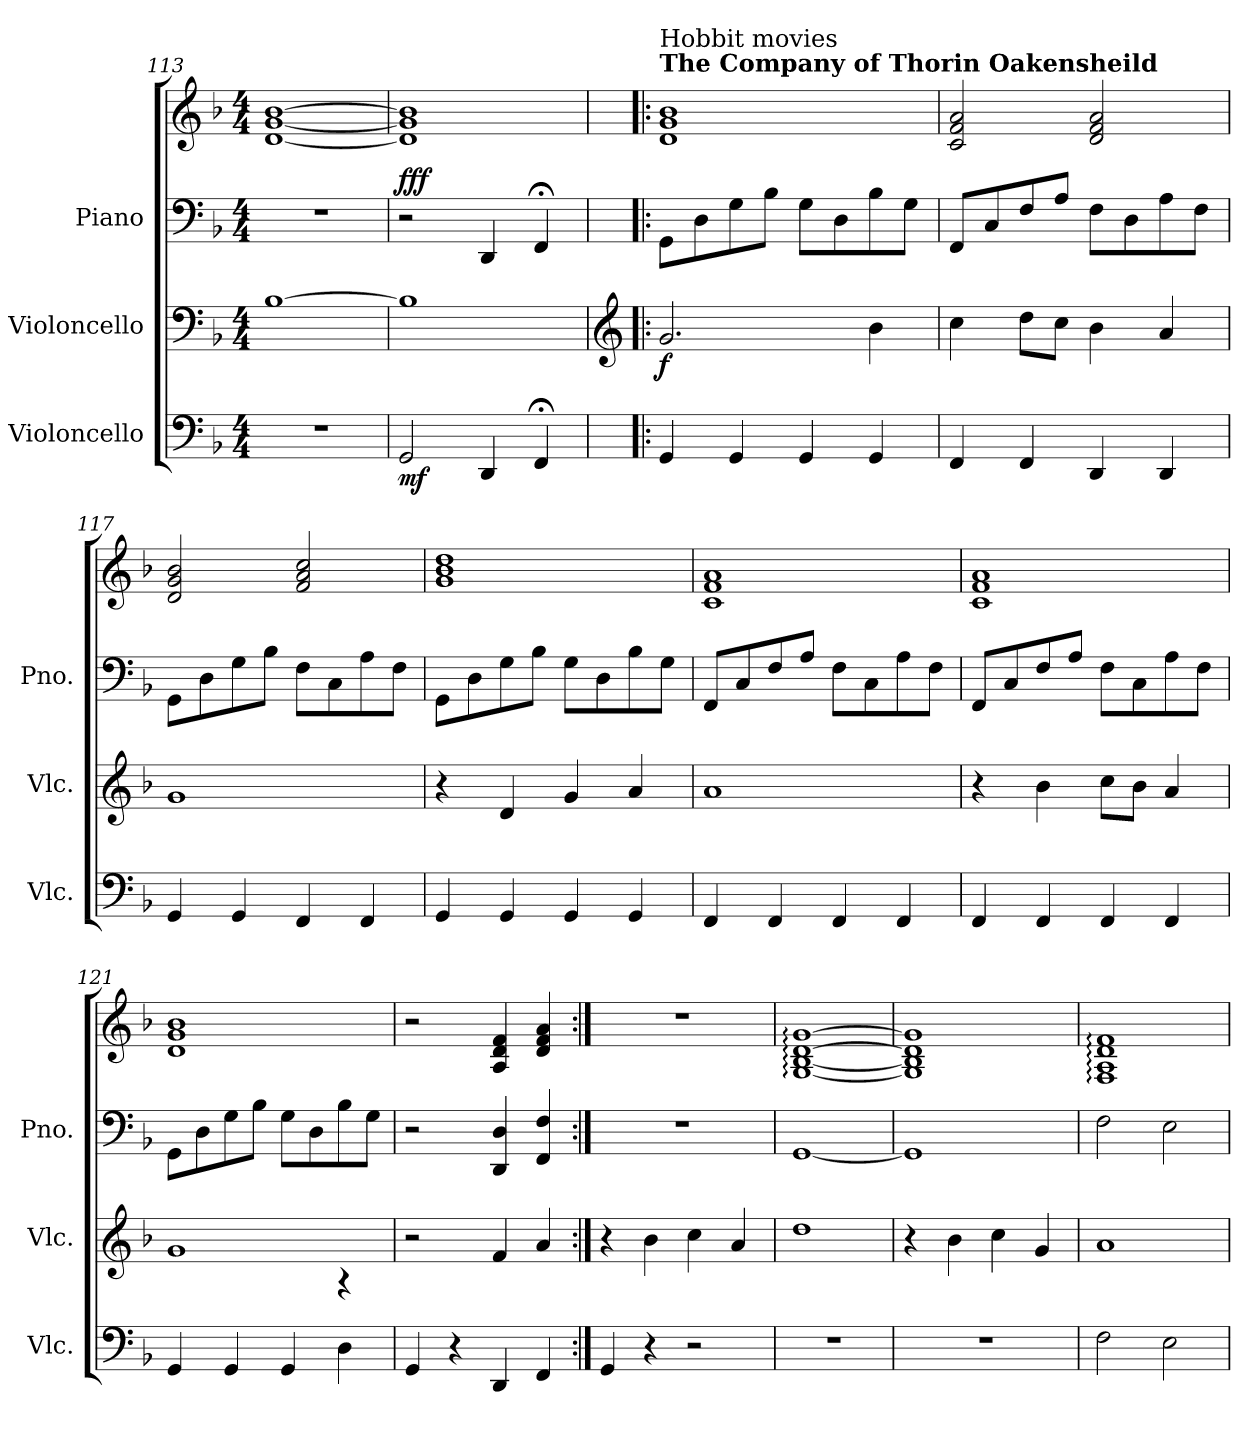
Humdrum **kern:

**kern	**dynam	**kern	**dynam	**kern	**kern	**dynam
*part3	*part3	*part2	*part2	*part1	*part1	*part1
*staff4	*staff4	*staff3	*staff3	*staff2	*staff1	*staff1/2
*I"Violoncello	*	*I"Violoncello	*	*I"Piano	*	*
*I'Vlc.	*	*I'Vlc.	*	*I'Pno.	*	*
*clefF4	*	*clefF4	*	*clefF4	*clefG2	*
*k[b-]	*	*k[b-]	*	*k[b-]	*k[b-]	*
*M4/4	*	*M4/4	*	*M4/4	*M4/4	*
=113	=113	=113	=113	=113	=113	=113
1r	.	[1B-	.	1r	[1d [1g [1b-	.
=114	=114	=114	=114	=114	=114	=114
!	!LO:DY:b	!	!	!	!	!LO:DY:a=2
!	!	!	!	!	!	!LO:DY:n=1:b
2GG/	mf	1B-]	.	2r	1d] 1g] 1b-]	ff f
4DD/	.	.	.	4DD/	.	.
4FF;</	.	.	.	4FF;</	.	.
=115!|:	=115!|:	=115!|:	=115!|:	=115!|:	=115!|:	=115!|:
*	*	*clefG2	*	*	*	*
!	!	!	!	!	!LO:TX:a:B:t=The Company of Thorin Oakensheild	!
!	!	!	!	!	!LO:TX:a:t=Hobbit movies	!
!	!	!	!LO:DY:b	!	!	!
4GG/	.	2.g/	f	8GG\L	1d 1g 1b-	.
.	.	.	.	8D\	.	.
4GG/	.	.	.	8G\	.	.
.	.	.	.	8B-\J	.	.
4GG/	.	.	.	8G\L	.	.
.	.	.	.	8D\	.	.
4GG/	.	4b-\	.	8B-\	.	.
.	.	.	.	8G\J	.	.
=116	=116	=116	=116	=116	=116	=116
4FF/	.	4cc\	.	8FF/L	2c/ 2f/ 2a/	.
.	.	.	.	8C/	.	.
4FF/	.	8dd\L	.	8F/	.	.
.	.	8cc\J	.	8A/J	.	.
4DD/	.	4b-\	.	8F\L	2d/ 2f/ 2a/	.
.	.	.	.	8D\	.	.
4DD/	.	4a/	.	8A\	.	.
.	.	.	.	8F\J	.	.
=117	=117	=117	=117	=117	=117	=117
4GG/	.	1g	.	8GG\L	2d/ 2g/ 2b-/	.
.	.	.	.	8D\	.	.
4GG/	.	.	.	8G\	.	.
.	.	.	.	8B-\J	.	.
4FF/	.	.	.	8F\L	2f/ 2a/ 2cc/	.
.	.	.	.	8C\	.	.
4FF/	.	.	.	8A\	.	.
.	.	.	.	8F\J	.	.
!!LO:LB:g=z
=118	=118	=118	=118	=118	=118	=118
4GG/	.	4r	.	8GG\L	1g 1b- 1dd	.
.	.	.	.	8D\	.	.
4GG/	.	4d/	.	8G\	.	.
.	.	.	.	8B-\J	.	.
4GG/	.	4g/	.	8G\L	.	.
.	.	.	.	8D\	.	.
4GG/	.	4a/	.	8B-\	.	.
.	.	.	.	8G\J	.	.
=119	=119	=119	=119	=119	=119	=119
4FF/	.	1a	.	8FF/L	1c 1f 1a	.
.	.	.	.	8C/	.	.
4FF/	.	.	.	8F/	.	.
.	.	.	.	8A/J	.	.
4FF/	.	.	.	8F\L	.	.
.	.	.	.	8C\	.	.
4FF/	.	.	.	8A\	.	.
.	.	.	.	8F\J	.	.
=120	=120	=120	=120	=120	=120	=120
4FF/	.	4r	.	8FF/L	1c 1f 1a	.
.	.	.	.	8C/	.	.
4FF/	.	4b-\	.	8F/	.	.
.	.	.	.	8A/J	.	.
4FF/	.	8cc\L	.	8F\L	.	.
.	.	8b-\J	.	8C\	.	.
4FF/	.	4a/	.	8A\	.	.
.	.	.	.	8F\J	.	.
=121	=121	=121	=121	=121	=121	=121
*	*	*^	*	*	*	*
4GG/	.	1g	2.ryy	.	8GG\L	1d 1g 1b-	.
.	.	.	.	.	8D\	.	.
4GG/	.	.	.	.	8G\	.	.
.	.	.	.	.	8B-\J	.	.
4GG/	.	.	.	.	8G\L	.	.
.	.	.	.	.	8D\	.	.
4D\	.	.	4r	.	8B-\	.	.
.	.	.	.	.	8G\J	.	.
*	*	*v	*v	*	*	*	*
=122	=122	=122	=122	=122	=122	=122
4GG/	.	2r	.	2r	2r	.
4r	.	.	.	.	.	.
4DD/	.	4f/	.	4DD/ 4D/	4A/ 4d/ 4f/	.
4FF/	.	4a/	.	4FF/ 4F/	4d/ 4f/ 4a/	.
!!LO:LB:g=z
=123:|!	=123:|!	=123:|!	=123:|!	=123:|!	=123:|!	=123:|!
4GG/	.	4r	.	1r	1r	.
4r	.	4b-\	.	.	.	.
2r	.	4cc\	.	.	.	.
.	.	4a/	.	.	.	.
=124	=124	=124	=124	=124	=124	=124
1r	.	1dd	.	[1GG	[1G: [1B-: [1d: [1g:	.
=125	=125	=125	=125	=125	=125	=125
1r	.	4r	.	1GG]	1G] 1B-] 1d] 1g]	.
.	.	4b-\	.	.	.	.
.	.	4cc\	.	.	.	.
.	.	4g/	.	.	.	.
=126	=126	=126	=126	=126	=126	=126
2F\	.	1a	.	2F\	1F: 1A: 1d: 1f:	.
2E\	.	.	.	2E\	.	.
=	=	=	=	=	=	=
*-	*-	*-	*-	*-	*-	*-
